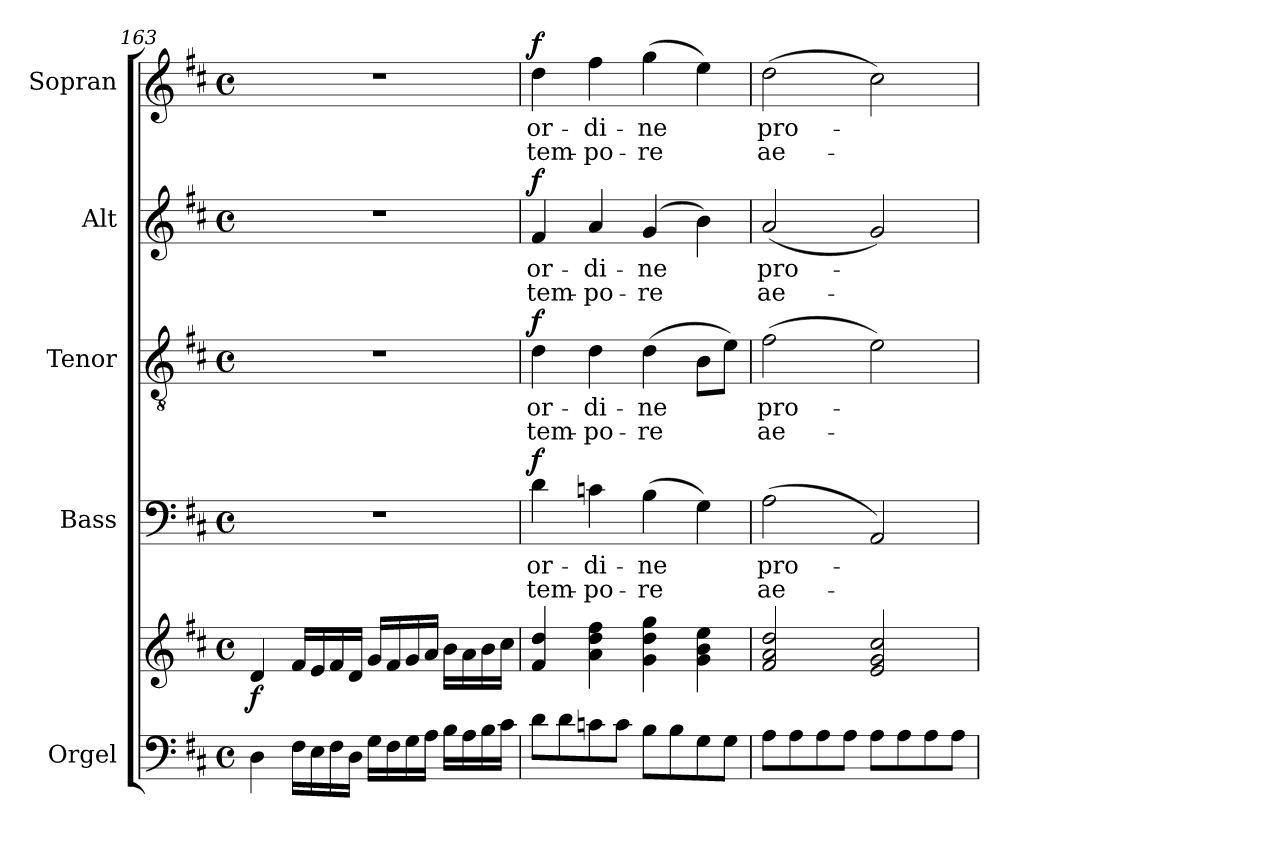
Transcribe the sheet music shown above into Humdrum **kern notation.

**kern	**kern	**dynam	**kern	**text	**text	**dynam	**kern	**text	**text	**dynam	**kern	**text	**text	**dynam	**kern	**text	**text	**dynam
*part5	*part5	*part5	*part4	*part4	*part4	*part4	*part3	*part3	*part3	*part3	*part2	*part2	*part2	*part2	*part1	*part1	*part1	*part1
*staff6	*staff5	*staff5/6	*staff4	*staff4	*staff4	*staff4	*staff3	*staff3	*staff3	*staff3	*staff2	*staff2	*staff2	*staff2	*staff1	*staff1	*staff1	*staff1
*I"Orgel	*	*	*I"Bass	*	*	*	*I"Tenor	*	*	*	*I"Alt	*	*	*	*I"Sopran	*	*	*
*I'Org.	*	*	*I'B.	*	*	*	*I'T.	*	*	*	*I'A.	*	*	*	*I'S.	*	*	*
*clefF4	*clefG2	*	*clefF4	*	*	*	*clefGv2	*	*	*	*clefG2	*	*	*	*clefG2	*	*	*
*k[f#c#]	*k[f#c#]	*	*k[f#c#]	*	*	*	*k[f#c#]	*	*	*	*k[f#c#]	*	*	*	*k[f#c#]	*	*	*
*D:	*D:	*	*D:	*	*	*	*D:	*	*	*	*D:	*	*	*	*D:	*	*	*
*M4/4	*M4/4	*	*M4/4	*	*	*	*M4/4	*	*	*	*M4/4	*	*	*	*M4/4	*	*	*
*met(c)	*met(c)	*	*met(c)	*	*	*	*met(c)	*	*	*	*met(c)	*	*	*	*met(c)	*	*	*
=163	=163	=163	=163	=163	=163	=163	=163	=163	=163	=163	=163	=163	=163	=163	=163	=163	=163	=163
!	!	!LO:DY:b	!	!	!	!	!	!	!	!	!	!	!	!	!	!	!	!
4D\	4d/	f	1r	.	.	.	1r	.	.	.	1r	.	.	.	1r	.	.	.
16F#\LL	16f#/LL	.	.	.	.	.	.	.	.	.	.	.	.	.	.	.	.	.
16E\	16e/	.	.	.	.	.	.	.	.	.	.	.	.	.	.	.	.	.
16F#\	16f#/	.	.	.	.	.	.	.	.	.	.	.	.	.	.	.	.	.
16D\JJ	16d/JJ	.	.	.	.	.	.	.	.	.	.	.	.	.	.	.	.	.
16G\LL	16g/LL	.	.	.	.	.	.	.	.	.	.	.	.	.	.	.	.	.
16F#\	16f#/	.	.	.	.	.	.	.	.	.	.	.	.	.	.	.	.	.
16G\	16g/	.	.	.	.	.	.	.	.	.	.	.	.	.	.	.	.	.
16A\JJ	16a/JJ	.	.	.	.	.	.	.	.	.	.	.	.	.	.	.	.	.
16B\LL	16b\LL	.	.	.	.	.	.	.	.	.	.	.	.	.	.	.	.	.
16A\	16a\	.	.	.	.	.	.	.	.	.	.	.	.	.	.	.	.	.
16B\	16b\	.	.	.	.	.	.	.	.	.	.	.	.	.	.	.	.	.
16c#\JJ	16cc#\JJ	.	.	.	.	.	.	.	.	.	.	.	.	.	.	.	.	.
=164	=164	=164	=164	=164	=164	=164	=164	=164	=164	=164	=164	=164	=164	=164	=164	=164	=164	=164
!	!	!	!	!LO:LY:b	!LO:LY:b	!LO:DY:a	!	!LO:LY:b	!LO:LY:b	!LO:DY:a	!	!LO:LY:b	!LO:LY:b	!LO:DY:a	!	!LO:LY:b	!LO:LY:b	!LO:DY:a
8d\L	4f#/ 4dd/	.	4d\	or-	tem-	f	4d\	or-	tem-	f	4f#/	or-	tem-	f	4dd\	or-	tem-	f
8d\	.	.	.	.	.	.	.	.	.	.	.	.	.	.	.	.	.	.
!	!	!	!	!LO:LY:b	!LO:LY:b	!	!	!LO:LY:b	!LO:LY:b	!	!	!LO:LY:b	!LO:LY:b	!	!	!LO:LY:b	!LO:LY:b	!
8cn\	4a\ 4dd\ 4ff#\	.	4cn\	-di-	-po-	.	4d\	-di-	-po-	.	4a/	-di-	-po-	.	4ff#\	-di-	-po-	.
8c\J	.	.	.	.	.	.	.	.	.	.	.	.	.	.	.	.	.	.
!	!	!	!	!LO:LY:b	!LO:LY:b	!	!	!LO:LY:b	!LO:LY:b	!	!	!LO:LY:b	!LO:LY:b	!	!	!LO:LY:b	!LO:LY:b	!
8B\L	4g\ 4dd\ 4gg\	.	(>4B\	-ne	-re	.	(>4d\	-ne	-re	.	(4g/	-ne	-re	.	(>4gg\	-ne	-re	.
8B\	.	.	.	.	.	.	.	.	.	.	.	.	.	.	.	.	.	.
8G\	4g\ 4b\ 4ee\	.	4G\)	.	.	.	8B\L	.	.	.	4b\)	.	.	.	4ee\)	.	.	.
8G\J	.	.	.	.	.	.	8e\J)	.	.	.	.	.	.	.	.	.	.	.
=165	=165	=165	=165	=165	=165	=165	=165	=165	=165	=165	=165	=165	=165	=165	=165	=165	=165	=165
!	!	!	!	!LO:LY:b	!LO:LY:b	!	!	!LO:LY:b	!LO:LY:b	!	!	!LO:LY:b	!LO:LY:b	!	!	!LO:LY:b	!LO:LY:b	!
8A\L	2f#/ 2a/ 2dd/	.	(>2A\	pro-	ae-	.	(>2f#\	pro-	ae-	.	(<2a/	pro-	ae-	.	(>2dd\	pro-	ae-	.
8A\	.	.	.	.	.	.	.	.	.	.	.	.	.	.	.	.	.	.
8A\	.	.	.	.	.	.	.	.	.	.	.	.	.	.	.	.	.	.
8A\J	.	.	.	.	.	.	.	.	.	.	.	.	.	.	.	.	.	.
8A\L	2e/ 2g/ 2cc#/	.	2AA/)	.	.	.	2e\)	.	.	.	2g/)	.	.	.	2cc#\)	.	.	.
8A\	.	.	.	.	.	.	.	.	.	.	.	.	.	.	.	.	.	.
8A\	.	.	.	.	.	.	.	.	.	.	.	.	.	.	.	.	.	.
8A\J	.	.	.	.	.	.	.	.	.	.	.	.	.	.	.	.	.	.
=	=	=	=	=	=	=	=	=	=	=	=	=	=	=	=	=	=	=
*-	*-	*-	*-	*-	*-	*-	*-	*-	*-	*-	*-	*-	*-	*-	*-	*-	*-	*-
